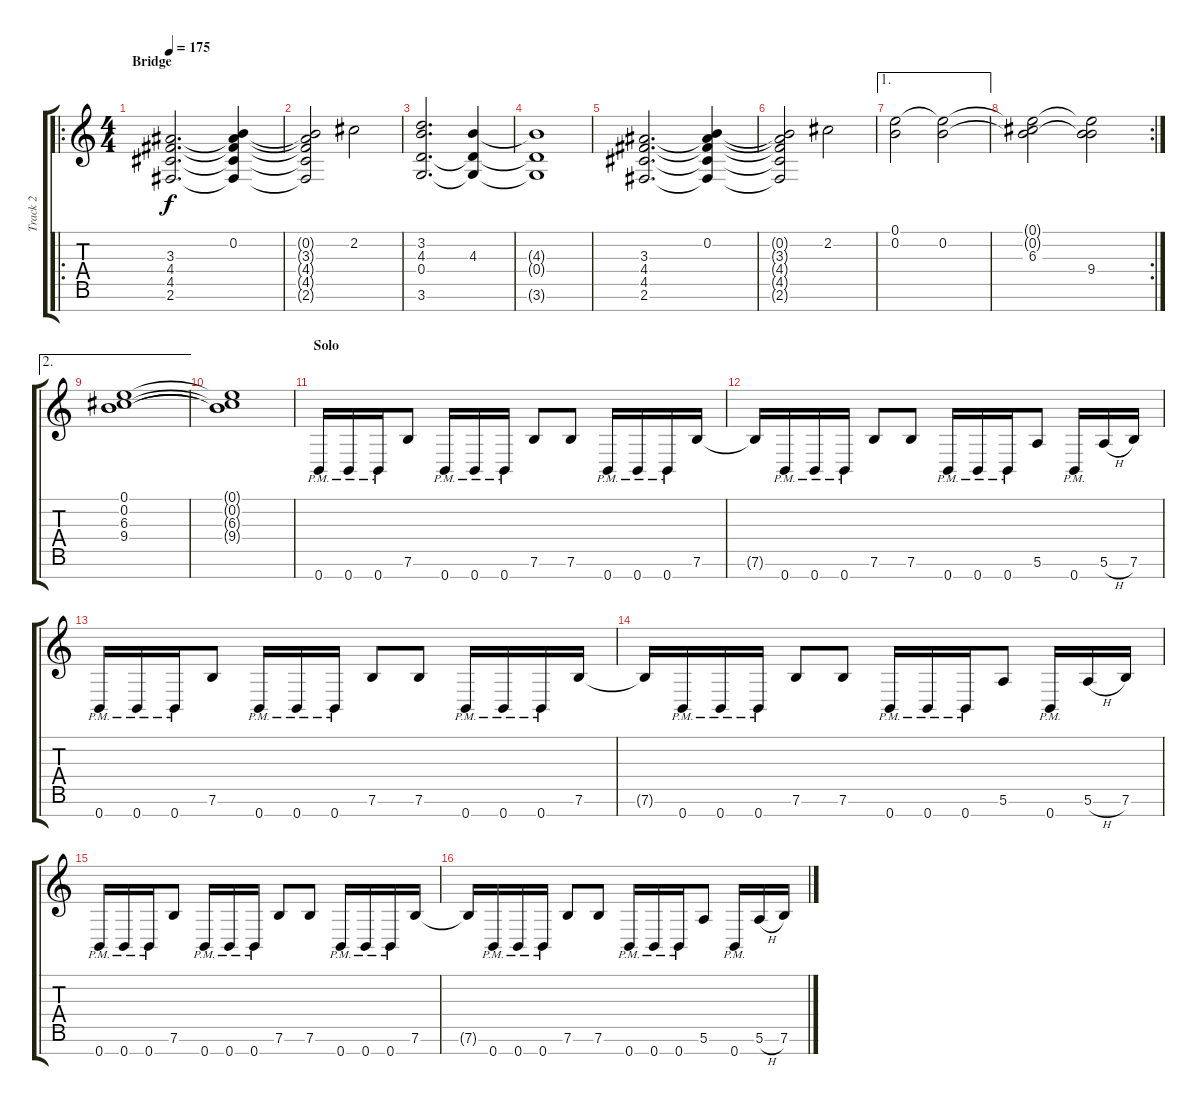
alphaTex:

\track ("Track 2" "Track 2") {instrument distortionguitar}
\staff {score tabs}
\tuning (E4 B3 G3 D3 A2 E2 B1) {hide}
\ro
\ts (4 4)
\section ("" "Bridge")
\tempo 175
\clef g2
\ks c
(3.3 4.4 4.5 2.6).2{d dy f} (0.2 3.3{t} 4.4{t} 4.5{t} 2.6{t}).4 |
(0.2{t} 3.3{t} 4.4{t} 4.5{t} 2.6{t}).2 2.2.2 |
(3.2 4.3 0.4 3.6).2{d} (4.3 0.4{t} 3.6{t}).4 |
(4.3{t} 0.4{t} 3.6{t}).1 |
(3.3 4.4 4.5 2.6).2{d} (0.2 3.3{t} 4.4{t} 4.5{t} 2.6{t}).4 |
(0.2{t} 3.3{t} 4.4{t} 4.5{t} 2.6{t}).2 2.2.2 |
\ae 1
(0.1 0.2).2 (0.1{t} 0.2).2 |
\rc 2
(0.1{t} 0.2{t} 6.3).2 (0.1{t} 0.2{t} 9.4).2 |
\ae 2
(0.1 0.2 6.3 9.4).1 |
(0.1{t} 0.2{t} 6.3{t} 9.4{t}).1 |
\section ("" "Solo")
0.7{pm}.16 0.7{pm}.16 0.7{pm}.16 7.6.8 0.7{pm}.16 0.7{pm}.16 0.7{pm}.16 7.6.8 7.6.8 0.7{pm}.16 0.7{pm}.16 0.7{pm}.16 7.6.16 |
7.6{t}.16 0.7{pm}.16 0.7{pm}.16 0.7{pm}.16 7.6.8 7.6.8 0.7{pm}.16 0.7{pm}.16 0.7{pm}.16 5.6.8 0.7{pm}.16 5.6{h}.16 7.6.16 |
0.7{pm}.16 0.7{pm}.16 0.7{pm}.16 7.6.8 0.7{pm}.16 0.7{pm}.16 0.7{pm}.16 7.6.8 7.6.8 0.7{pm}.16 0.7{pm}.16 0.7{pm}.16 7.6.16 |
7.6{t}.16 0.7{pm}.16 0.7{pm}.16 0.7{pm}.16 7.6.8 7.6.8 0.7{pm}.16 0.7{pm}.16 0.7{pm}.16 5.6.8 0.7{pm}.16 5.6{h}.16 7.6.16 |
0.7{pm}.16 0.7{pm}.16 0.7{pm}.16 7.6.8 0.7{pm}.16 0.7{pm}.16 0.7{pm}.16 7.6.8 7.6.8 0.7{pm}.16 0.7{pm}.16 0.7{pm}.16 7.6.16 |
7.6{t}.16 0.7{pm}.16 0.7{pm}.16 0.7{pm}.16 7.6.8 7.6.8 0.7{pm}.16 0.7{pm}.16 0.7{pm}.16 5.6.8 0.7{pm}.16 5.6{h}.16 7.6.16
